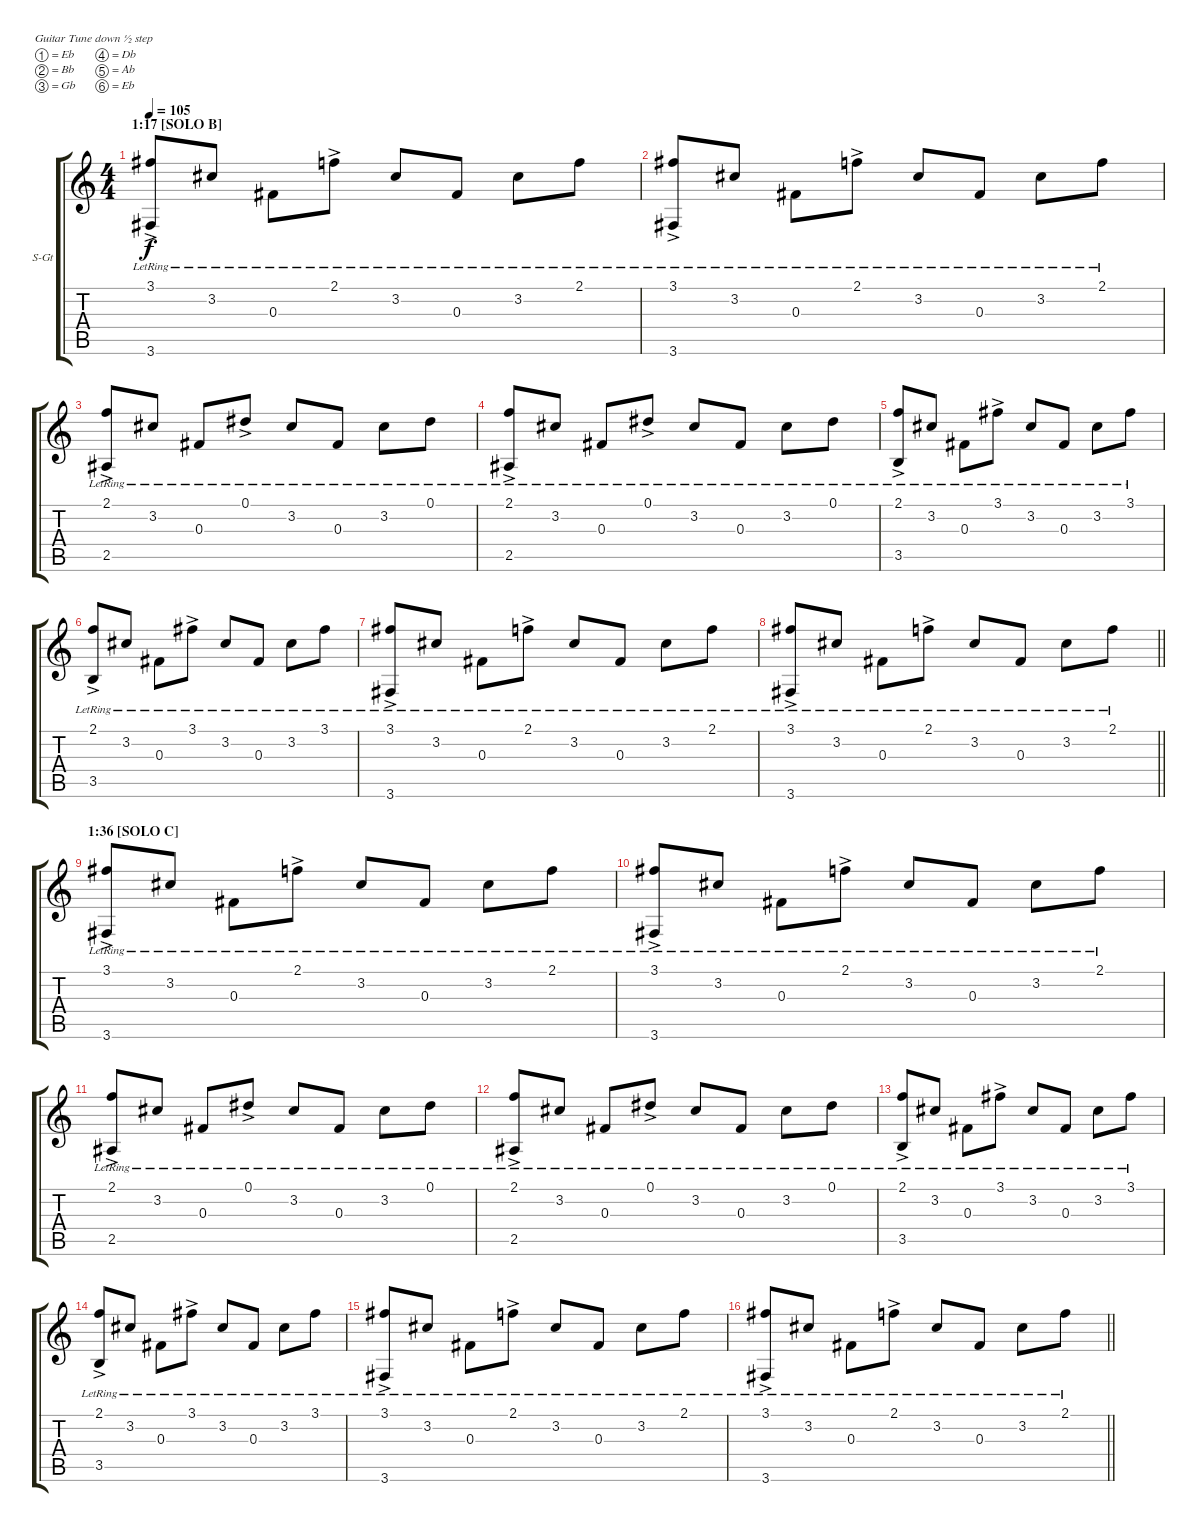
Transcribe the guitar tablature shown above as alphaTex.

\bracketExtendMode groupsimilarinstruments
\firstSystemTrackNameOrientation horizontal
\otherSystemsTrackNameOrientation horizontal
\track ("Rythm" "S-Gt") {instrument acousticguitarsteel}
\staff {score tabs}
\tuning (Eb4 Bb3 Gb3 Db3 Ab2 Eb2)
\ts (4 4)
\section ("" "1:17 [SOLO B]")
\tempo 105
\clef g2
\ks c
(3.1{ac lr} 3.6{lr}).8{dy f} 3.2{lr}.8 0.3{lr}.8 2.1{ac lr}.8 3.2{lr}.8 0.3{lr}.8 3.2{lr}.8 2.1{lr}.8 |
(3.1{ac lr} 3.6{lr}).8 3.2{lr}.8 0.3{lr}.8 2.1{ac lr}.8 3.2{lr}.8 0.3{lr}.8 3.2{lr}.8 2.1{lr}.8 |
(2.1{ac lr} 2.5{lr}).8 3.2{lr}.8 0.3{lr}.8 0.1{ac lr}.8 3.2{lr}.8 0.3{lr}.8 3.2{lr}.8 0.1{lr}.8 |
(2.1{ac lr} 2.5{lr}).8 3.2{lr}.8 0.3{lr}.8 0.1{ac lr}.8 3.2{lr}.8 0.3{lr}.8 3.2{lr}.8 0.1{lr}.8 |
(2.1{ac lr} 3.5{lr}).8 3.2{lr}.8 0.3{lr}.8 3.1{ac lr}.8 3.2{lr}.8 0.3{lr}.8 3.2{lr}.8 3.1{lr}.8 |
(2.1{ac lr} 3.5{lr}).8 3.2{lr}.8 0.3{lr}.8 3.1{ac lr}.8 3.2{lr}.8 0.3{lr}.8 3.2{lr}.8 3.1{lr}.8 |
(3.1{ac lr} 3.6{lr}).8 3.2{lr}.8 0.3{lr}.8 2.1{ac lr}.8 3.2{lr}.8 0.3{lr}.8 3.2{lr}.8 2.1{lr}.8 |
\barLineRight lightlight
(3.1{ac lr} 3.6{lr}).8 3.2{lr}.8 0.3{lr}.8 2.1{ac lr}.8 3.2{lr}.8 0.3{lr}.8 3.2{lr}.8 2.1{lr}.8 |
\section ("" "1:36 [SOLO C]")
(3.1{ac lr} 3.6{lr}).8 3.2{lr}.8 0.3{lr}.8 2.1{ac lr}.8 3.2{lr}.8 0.3{lr}.8 3.2{lr}.8 2.1{lr}.8 |
(3.1{ac lr} 3.6{lr}).8 3.2{lr}.8 0.3{lr}.8 2.1{ac lr}.8 3.2{lr}.8 0.3{lr}.8 3.2{lr}.8 2.1{lr}.8 |
(2.1{ac lr} 2.5{lr}).8 3.2{lr}.8 0.3{lr}.8 0.1{ac lr}.8 3.2{lr}.8 0.3{lr}.8 3.2{lr}.8 0.1{lr}.8 |
(2.1{ac lr} 2.5{lr}).8 3.2{lr}.8 0.3{lr}.8 0.1{ac lr}.8 3.2{lr}.8 0.3{lr}.8 3.2{lr}.8 0.1{lr}.8 |
(2.1{ac lr} 3.5{lr}).8 3.2{lr}.8 0.3{lr}.8 3.1{ac lr}.8 3.2{lr}.8 0.3{lr}.8 3.2{lr}.8 3.1{lr}.8 |
(2.1{ac lr} 3.5{lr}).8 3.2{lr}.8 0.3{lr}.8 3.1{ac lr}.8 3.2{lr}.8 0.3{lr}.8 3.2{lr}.8 3.1{lr}.8 |
(3.1{ac lr} 3.6{lr}).8 3.2{lr}.8 0.3{lr}.8 2.1{ac lr}.8 3.2{lr}.8 0.3{lr}.8 3.2{lr}.8 2.1{lr}.8 |
\barLineRight lightlight
(3.1{ac lr} 3.6{lr}).8 3.2{lr}.8 0.3{lr}.8 2.1{ac lr}.8 3.2{lr}.8 0.3{lr}.8 3.2{lr}.8 2.1{lr}.8
